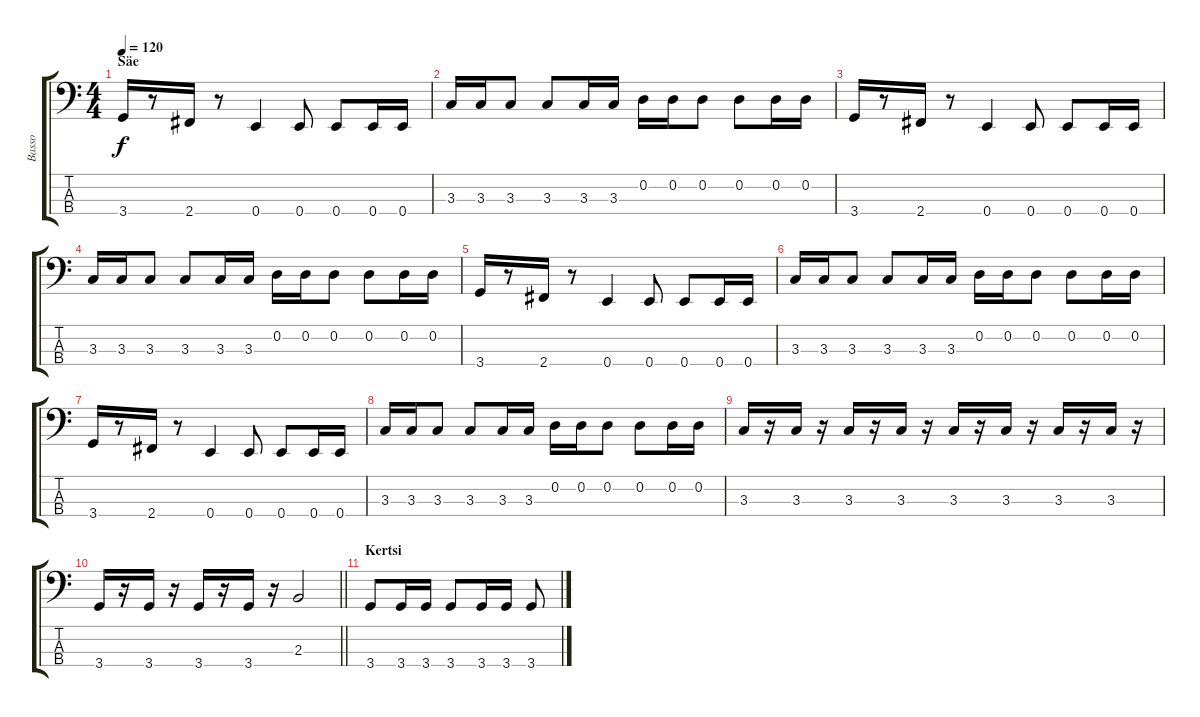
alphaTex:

\track ("Basso" "Basso") {instrument electricbasspick}
\staff {score tabs}
\tuning (G2 D2 A1 E1) {hide}
\ts (4 4)
\section ("" "Säe")
\tempo 120
\clef f4
\ks c
3.4.16{dy f} r.8 2.4.16 r.8 0.4.4 0.4.8 0.4.8 0.4.16 0.4.16 |
3.3.16 3.3.16 3.3.8 3.3.8 3.3.16 3.3.16 0.2.16 0.2.16 0.2.8 0.2.8 0.2.16 0.2.16 |
3.4.16 r.8 2.4.16 r.8 0.4.4 0.4.8 0.4.8 0.4.16 0.4.16 |
3.3.16 3.3.16 3.3.8 3.3.8 3.3.16 3.3.16 0.2.16 0.2.16 0.2.8 0.2.8 0.2.16 0.2.16 |
3.4.16 r.8 2.4.16 r.8 0.4.4 0.4.8 0.4.8 0.4.16 0.4.16 |
3.3.16 3.3.16 3.3.8 3.3.8 3.3.16 3.3.16 0.2.16 0.2.16 0.2.8 0.2.8 0.2.16 0.2.16 |
3.4.16 r.8 2.4.16 r.8 0.4.4 0.4.8 0.4.8 0.4.16 0.4.16 |
3.3.16 3.3.16 3.3.8 3.3.8 3.3.16 3.3.16 0.2.16 0.2.16 0.2.8 0.2.8 0.2.16 0.2.16 |
3.3.16 r.16 3.3.16 r.16 3.3.16 r.16 3.3.16 r.16 3.3.16 r.16 3.3.16 r.16 3.3.16 r.16 3.3.16 r.16 |
\barLineRight lightlight
3.4.16 r.16 3.4.16 r.16 3.4.16 r.16 3.4.16 r.16 2.3.2 |
\section ("" "Kertsi")
3.4.8 3.4.16 3.4.16 3.4.8 3.4.16 3.4.16 3.4.8
